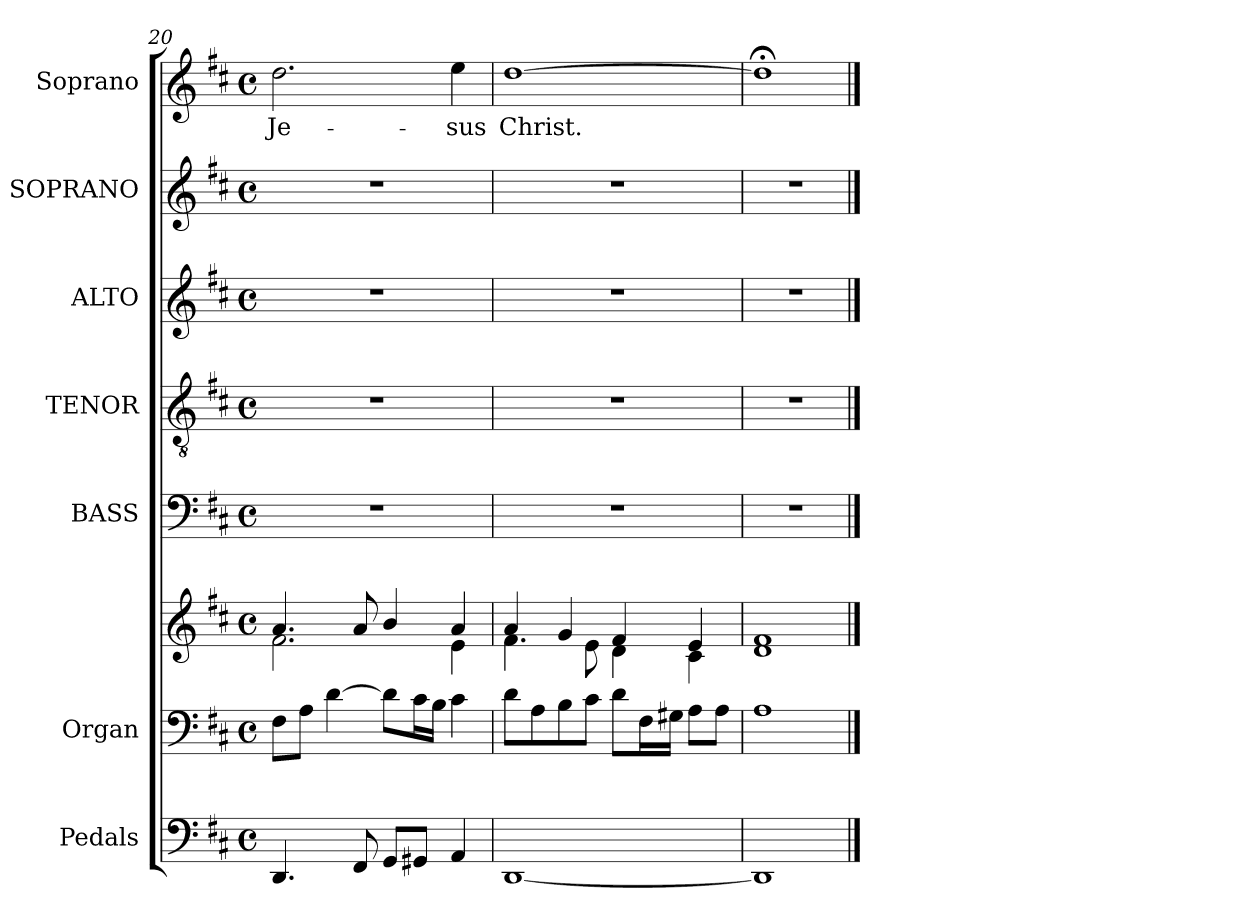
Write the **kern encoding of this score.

**kern	**kern	**kern	**kern	**kern	**kern	**kern	**kern	**text
*part7	*part6	*part6	*part5	*part4	*part3	*part2	*part1	*part1
*staff8	*staff7	*staff6	*staff5	*staff4	*staff3	*staff2	*staff1	*staff1
*I"Pedals	*I"Organ	*	*I"BASS	*I"TENOR	*I"ALTO	*I"SOPRANO	*I"Soprano	*
*I'Ped.	*I'Org.	*	*I'B.	*I'T.	*I'A.	*I'S.	*I'S.	*
*clefF4	*clefF4	*clefG2	*clefF4	*clefGv2	*clefG2	*clefG2	*clefG2	*
*	*	*	*	*ITrd7c12	*	*	*	*
*k[f#c#]	*k[f#c#]	*k[f#c#]	*k[f#c#]	*k[f#c#]	*k[f#c#]	*k[f#c#]	*k[f#c#]	*
*D:	*D:	*D:	*D:	*D:	*D:	*D:	*D:	*
*M4/4	*M4/4	*M4/4	*M4/4	*M4/4	*M4/4	*M4/4	*M4/4	*
*met(c)	*met(c)	*met(c)	*met(c)	*met(c)	*met(c)	*met(c)	*met(c)	*
=20	=20	=20	=20	=20	=20	=20	=20	=20
*	*	*^	*	*	*	*	*	*
!	!	!	!	!	!	!	!	!	!LO:LY:b:color=#000000
4.DDi/	8F#i\L	4.ai/	2.f#i\	1r	1r	1r	1r	2.ddi\	Je-
.	8Ai\J	.	.	.	.	.	.	.	.
.	[4di\	.	.	.	.	.	.	.	.
8FF#i/	.	8ai/	.	.	.	.	.	.	.
8GGi/L	8di\L]	4bi/	.	.	.	.	.	.	.
8GG#Xi/J	16c#i\L	.	.	.	.	.	.	.	.
.	16Bi\JJ	.	.	.	.	.	.	.	.
!	!	!	!	!	!	!	!	!	!LO:LY:b:color=#000000
4AAi/	4c#i\	4ai/	4ei\	.	.	.	.	4eei\	-sus
=21	=21	=21	=21	=21	=21	=21	=21	=21	=21
!	!	!	!	!	!	!	!	!	!LO:LY:b:color=#000000
[1DDi	8di\L	4ai/	4.f#i\	1r	1r	1r	1r	[1ddi	Christ.
.	8Ai\	.	.	.	.	.	.	.	.
.	8Bi\	4gi/	.	.	.	.	.	.	.
.	8c#i\J	.	8ei\	.	.	.	.	.	.
.	8di\L	4f#i/	4di\	.	.	.	.	.	.
.	16F#i\L	.	.	.	.	.	.	.	.
.	16G#Xi\JJ	.	.	.	.	.	.	.	.
.	8Ai\L	4ei/	4c#i\	.	.	.	.	.	.
.	8Ai\J	.	.	.	.	.	.	.	.
=22	=22	=22	=22	=22	=22	=22	=22	=22	=22
1DDi]	1Ai	1f#i	1di	1r	1r	1r	1r	1dd;i]	.
*	*	*v	*v	*	*	*	*	*	*
==	==	==	==	==	==	==	==	==
*-	*-	*-	*-	*-	*-	*-	*-	*-
